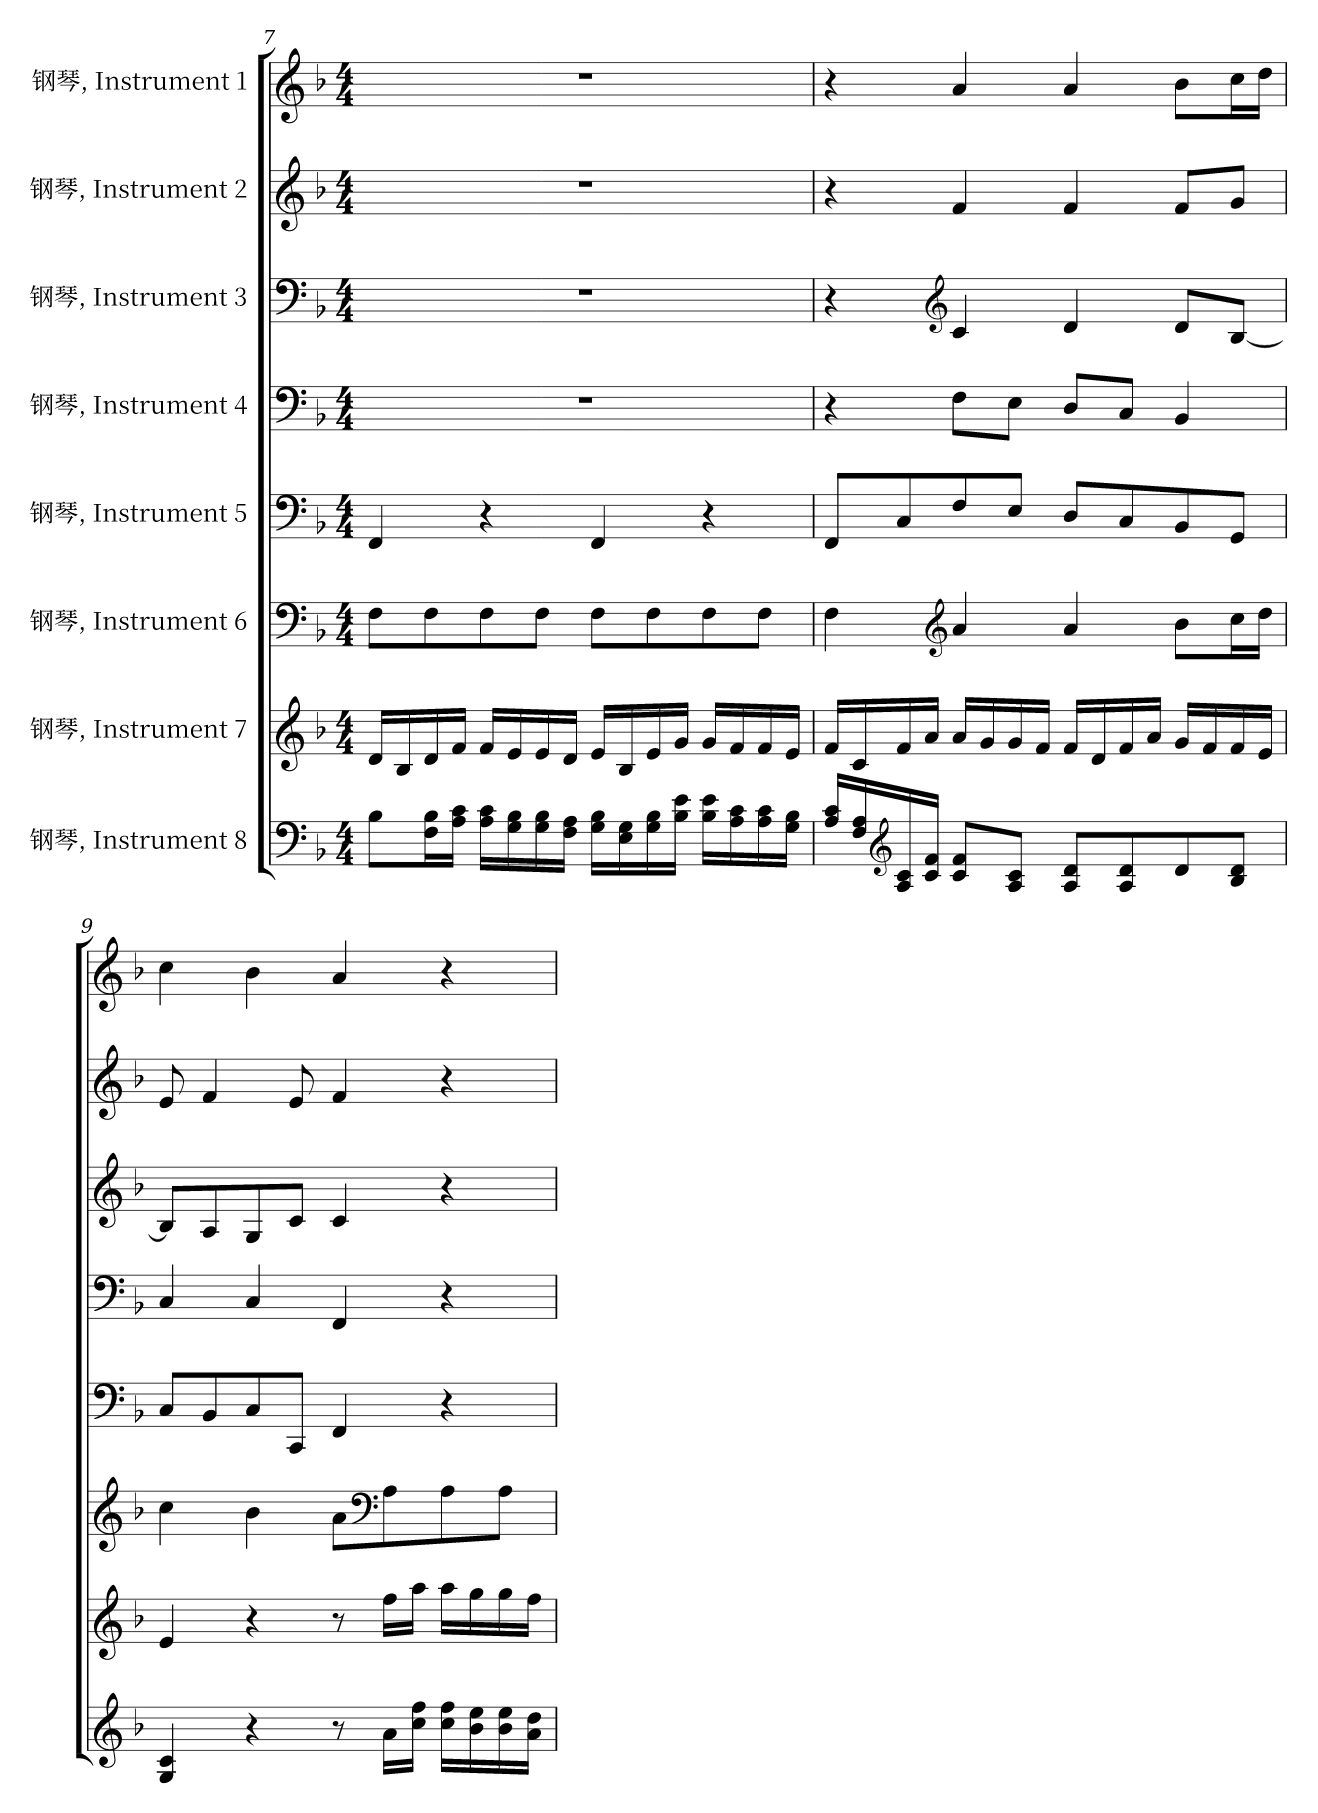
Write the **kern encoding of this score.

**kern	**kern	**kern	**kern	**kern	**kern	**kern	**kern
*part8	*part7	*part6	*part5	*part4	*part3	*part2	*part1
*staff8	*staff7	*staff6	*staff5	*staff4	*staff3	*staff2	*staff1
*I"钢琴, Instrument 8	*I"钢琴, Instrument 7	*I"钢琴, Instrument 6	*I"钢琴, Instrument 5	*I"钢琴, Instrument 4	*I"钢琴, Instrument 3	*I"钢琴, Instrument 2	*I"钢琴, Instrument 1
!!LO:PB:g=z
*clefF4	*clefG2	*clefF4	*clefF4	*clefF4	*clefF4	*clefG2	*clefG2
*k[b-]	*k[b-]	*k[b-]	*k[b-]	*k[b-]	*k[b-]	*k[b-]	*k[b-]
*M4/4	*M4/4	*M4/4	*M4/4	*M4/4	*M4/4	*M4/4	*M4/4
=7	=7	=7	=7	=7	=7	=7	=7
8B-\L	16d/LL	8F\L	4FF/	1r	1r	1r	1r
.	16B-/	.	.	.	.	.	.
16F\ 16B-\L	16d/	8F\	.	.	.	.	.
16A\ 16c\JJ	16f/JJ	.	.	.	.	.	.
16A\ 16c\LL	16f/LL	8F\	4r	.	.	.	.
16G\ 16B-\	16e/	.	.	.	.	.	.
16G\ 16B-\	16e/	8F\J	.	.	.	.	.
16F\ 16A\JJ	16d/JJ	.	.	.	.	.	.
16G\ 16B-\LL	16e/LL	8F\L	4FF/	.	.	.	.
16E\ 16G\	16B-/	.	.	.	.	.	.
16G\ 16B-\	16e/	8F\	.	.	.	.	.
16B-\ 16e\JJ	16g/JJ	.	.	.	.	.	.
16B-\ 16e\LL	16g/LL	8F\	4r	.	.	.	.
16A\ 16c\	16f/	.	.	.	.	.	.
16A\ 16c\	16f/	8F\J	.	.	.	.	.
16G\ 16B-\JJ	16e/JJ	.	.	.	.	.	.
=8	=8	=8	=8	=8	=8	=8	=8
16A/ 16c/LL	16f/LL	4F\	8FF/L	4r	4r	4r	4r
16F/ 16A/	16c/	.	.	.	.	.	.
*clefG2	*	*	*	*	*	*	*
16A/ 16c/	16f/	.	8C/	.	.	.	.
16c/ 16f/JJ	16a/JJ	.	.	.	.	.	.
*	*	*clefG2	*	*	*clefG2	*	*
8c/ 8f/L	16a/LL	4a/	8F/	8F\L	4c/	4f/	4a/
.	16g/	.	.	.	.	.	.
8A/ 8c/J	16g/	.	8E/J	8E\J	.	.	.
.	16f/JJ	.	.	.	.	.	.
8A/ 8d/L	16f/LL	4a/	8D/L	8D/L	4d/	4f/	4a/
.	16d/	.	.	.	.	.	.
8A/ 8d/	16f/	.	8C/	8C/J	.	.	.
.	16a/JJ	.	.	.	.	.	.
8d/	16g/LL	8b-\L	8BB-/	4BB-/	8d/L	8f/L	8b-\L
.	16f/	.	.	.	.	.	.
8B-/ 8d/J	16f/	16cc\L	8GG/J	.	[8B-/J	8g/J	16cc\L
.	16e/JJ	16dd\JJ	.	.	.	.	16dd\JJ
!!LO:PB:g=z
=9	=9	=9	=9	=9	=9	=9	=9
4G/ 4c/	4e/	4cc\	8C/L	4C/	8B-/L]	8e/	4cc\
.	.	.	8BB-/	.	8A/	4f/	.
4r	4r	4b-\	8C/	4C/	8G/	.	4b-\
.	.	.	8CC/J	.	8c/J	8e/	.
8r	8r	8a\L	4FF/	4FF/	4c/	4f/	4a/
*	*	*clefF4	*	*	*	*	*
16a\LL	16ff\LL	8A\	.	.	.	.	.
16cc\ 16ff\JJ	16aa\JJ	.	.	.	.	.	.
16cc\ 16ff\LL	16aa\LL	8A\	4r	4r	4r	4r	4r
16b-\ 16ee\	16gg\	.	.	.	.	.	.
16b-\ 16ee\	16gg\	8A\J	.	.	.	.	.
16a\ 16dd\JJ	16ff\JJ	.	.	.	.	.	.
=	=	=	=	=	=	=	=
*-	*-	*-	*-	*-	*-	*-	*-
